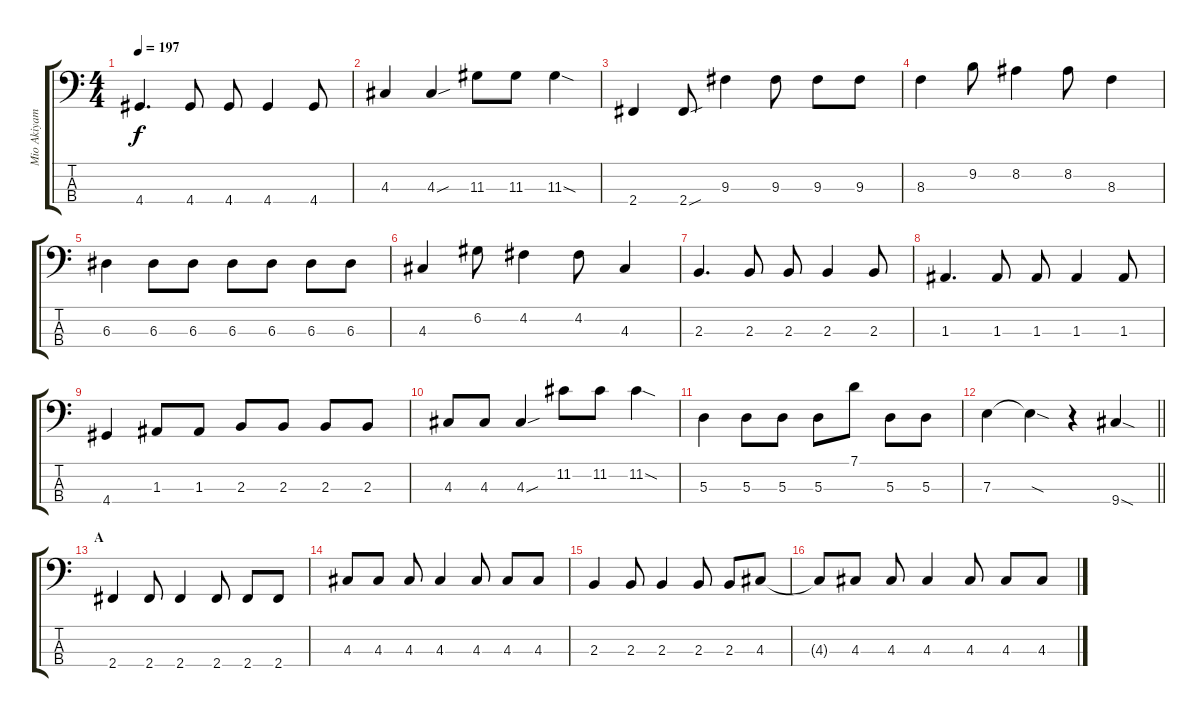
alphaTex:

\track ("Mio Akiyama" "Mio Akiyam") {instrument electricbasspick}
\staff {score tabs}
\tuning (G2 D2 A1 E1) {hide}
\ts (4 4)
\tempo 197
\clef f4
\ks c
4.4.4{d dy f} 4.4.8 4.4.8 4.4.4 4.4.8 |
4.3.4 4.3{sou}.4 11.3.8 11.3.8 11.3{sod}.4 |
2.4.4 2.4{sou}.8 9.3.4 9.3.8 9.3.8 9.3.8 |
8.3.4 9.2.8 8.2.4 8.2.8 8.3.4 |
6.3.4 6.3.8 6.3.8 6.3.8 6.3.8 6.3.8 6.3.8 |
4.3.4 6.2.8 4.2.4 4.2.8 4.3.4 |
2.3.4{d} 2.3.8 2.3.8 2.3.4 2.3.8 |
1.3.4{d} 1.3.8 1.3.8 1.3.4 1.3.8 |
4.4.4 1.3.8 1.3.8 2.3.8 2.3.8 2.3.8 2.3.8 |
4.3.8 4.3.8 4.3{sou}.4 11.2.8 11.2.8 11.2{sod}.4 |
5.3.4 5.3.8 5.3.8 5.3.8 7.1.8 5.3.8 5.3.8 |
\barLineRight lightlight
7.3.4 7.3{sod t}.4 r.4 9.4{sod}.4 |
\section ("" "A")
2.4.4 2.4.8 2.4.4 2.4.8 2.4.8 2.4.8 |
4.3.8 4.3.8 4.3.8 4.3.4 4.3.8 4.3.8 4.3.8 |
2.3.4 2.3.8 2.3.4 2.3.8 2.3.8 4.3.8 |
4.3{t}.8 4.3.8 4.3.8 4.3.4 4.3.8 4.3.8 4.3.8
